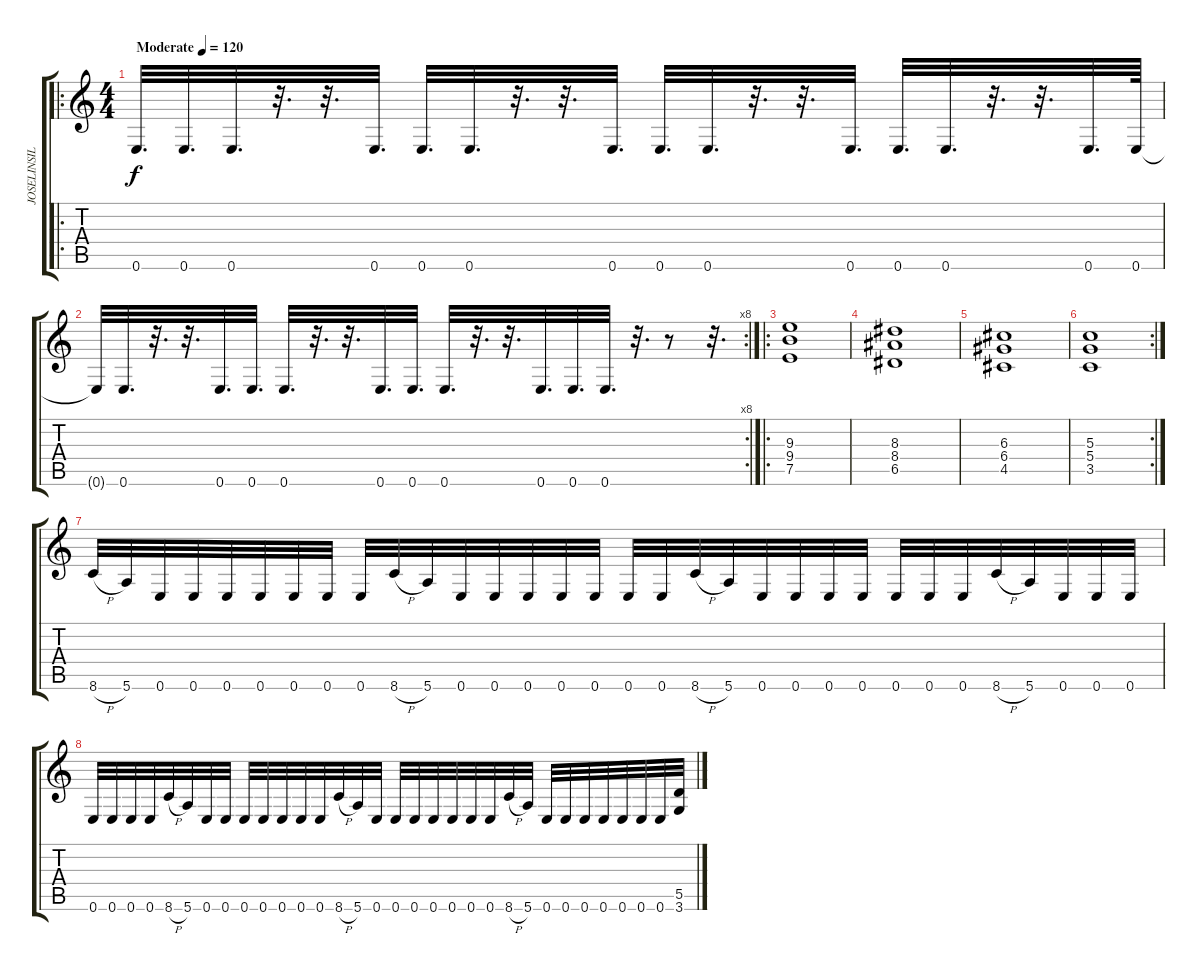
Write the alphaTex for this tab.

\track ("JOSELINSILLO" "JOSELINSIL") {instrument distortionguitar}
\staff {score tabs}
\tuning (E4 B3 G3 D3 A2 E2) {hide}
\ro
\ts (4 4)
\tempo (120 "Moderate")
\clef g2
\ks c
0.6.32{d dy f instrument distortionguitar} 0.6.32{d} 0.6.32{d} r.32{d} r.32{d} 0.6.32{d} 0.6.32{d} 0.6.32{d} r.32{d} r.32{d} 0.6.32{d} 0.6.32{d} 0.6.32{d} r.32{d} r.32{d} 0.6.32{d} 0.6.32{d} 0.6.32{d} r.32{d} r.32{d} 0.6.32{d} 0.6.64 |
\rc 8
0.6{t}.32 0.6.32{d} r.32{d} r.32{d} 0.6.32{d} 0.6.32{d} 0.6.32{d} r.32{d} r.32{d} 0.6.32{d} 0.6.32{d} 0.6.32{d} r.32{d} r.32{d} 0.6.32{d} 0.6.32{d} 0.6.32{d} r.32{d} r.8 r.32{d} |
\ro
(9.3 9.4 7.5).1 |
(8.3 8.4 6.5).1 |
(6.3 6.4 4.5).1 |
\rc 2
(5.3 5.4 3.5).1 |
8.6{h}.32 5.6.32 0.6.32 0.6.32 0.6.32 0.6.32 0.6.32 0.6.32 0.6.32 8.6{h}.32 5.6.32 0.6.32 0.6.32 0.6.32 0.6.32 0.6.32 0.6.32 0.6.32 8.6{h}.32 5.6.32 0.6.32 0.6.32 0.6.32 0.6.32 0.6.32 0.6.32 0.6.32 8.6{h}.32 5.6.32 0.6.32 0.6.32 0.6.32 |
0.6.32 0.6.32 0.6.32 0.6.32 8.6{h}.32 5.6.32 0.6.32 0.6.32 0.6.32 0.6.32 0.6.32 0.6.32 0.6.32 8.6{h}.32 5.6.32 0.6.32 0.6.32 0.6.32 0.6.32 0.6.32 0.6.32 0.6.32 8.6{h}.32 5.6.32 0.6.32 0.6.32 0.6.32 0.6.32 0.6.32 0.6.32 0.6.32 (5.5 3.6).32
